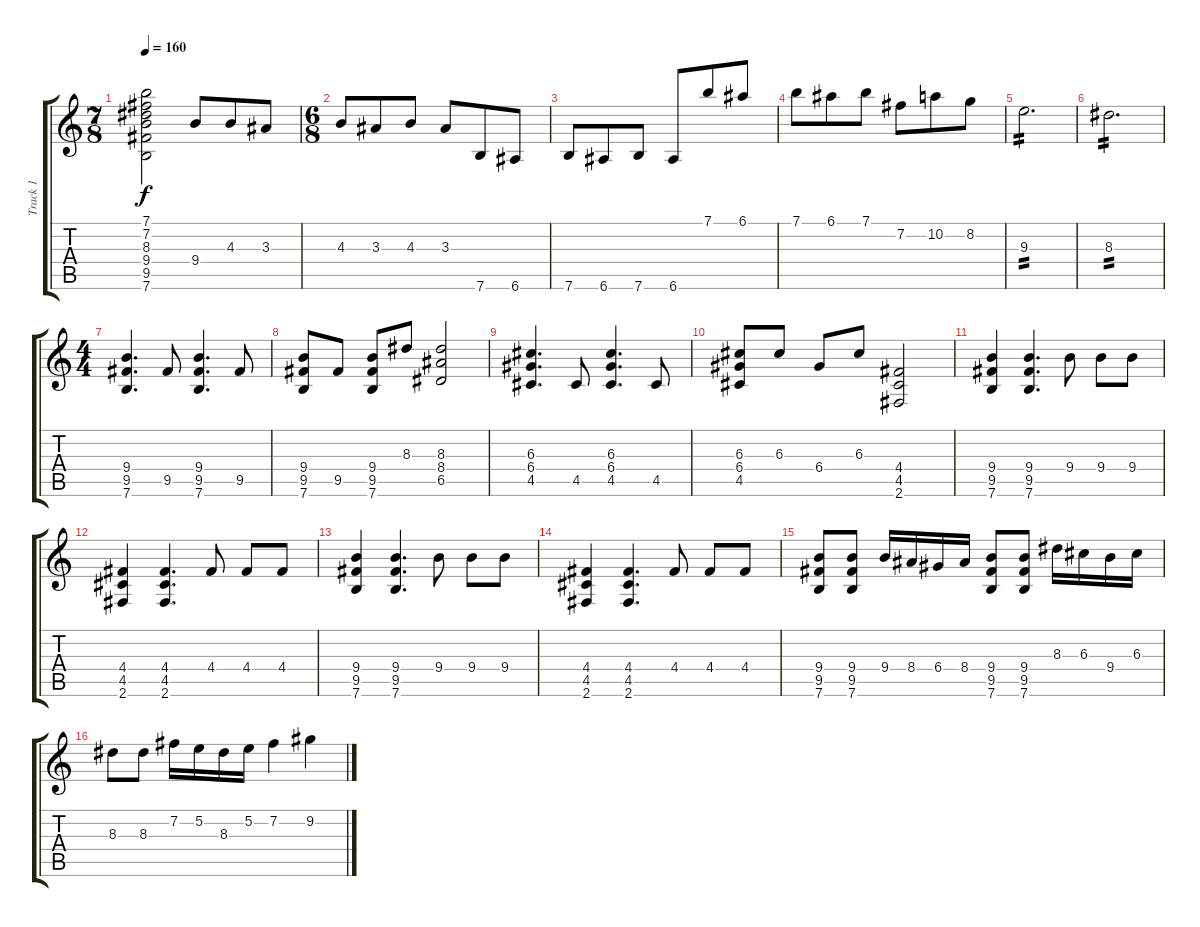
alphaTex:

\track ("Track 1" "Track 1") {instrument acousticguitarsteel}
\staff {score tabs}
\tuning (E4 B3 G3 D3 A2 E2) {hide}
\ts (7 8)
\tempo 160
\clef g2
\ks c
(7.1 7.2 8.3 9.4 9.5 7.6).2{dy f} 9.4.8 4.3.8 3.3.8 |
\ts (6 8)
4.3.8 3.3.8 4.3.8 3.3.8 7.6.8 6.6.8 |
7.6.8 6.6.8 7.6.8 6.6.8 7.1.8 6.1.8 |
7.1.8 6.1.8 7.1.8 7.2.8 10.2.8 8.2.8 |
9.3.2{d tp 2} |
8.3.2{d tp 2} |
\ts (4 4)
(9.4 9.5 7.6).4{d} 9.5.8 (9.4 9.5 7.6).4{d} 9.5.8 |
(9.4 9.5 7.6).8 9.5.8 (9.4 9.5 7.6).8 8.3.8 (8.3 8.4 6.5).2 |
(6.3 6.4 4.5).4{d} 4.5.8 (6.3 6.4 4.5).4{d} 4.5.8 |
(6.3 6.4 4.5).8 6.3.8 6.4.8 6.3.8 (4.4 4.5 2.6).2 |
(9.4 9.5 7.6).4 (9.4 9.5 7.6).4{d} 9.4.8 9.4.8 9.4.8 |
(4.4 4.5 2.6).4 (4.4 4.5 2.6).4{d} 4.4.8 4.4.8 4.4.8 |
(9.4 9.5 7.6).4 (9.4 9.5 7.6).4{d} 9.4.8 9.4.8 9.4.8 |
(4.4 4.5 2.6).4 (4.4 4.5 2.6).4{d} 4.4.8 4.4.8 4.4.8 |
(9.4 9.5 7.6).8 (9.4 9.5 7.6).8 9.4.16 8.4.16 6.4.16 8.4.16 (9.4 9.5 7.6).8 (9.4 9.5 7.6).8 8.3.16 6.3.16 9.4.16 6.3.16 |
8.3.8 8.3.8 7.2.16 5.2.16 8.3.16 5.2.16 7.2.4 9.2.4
